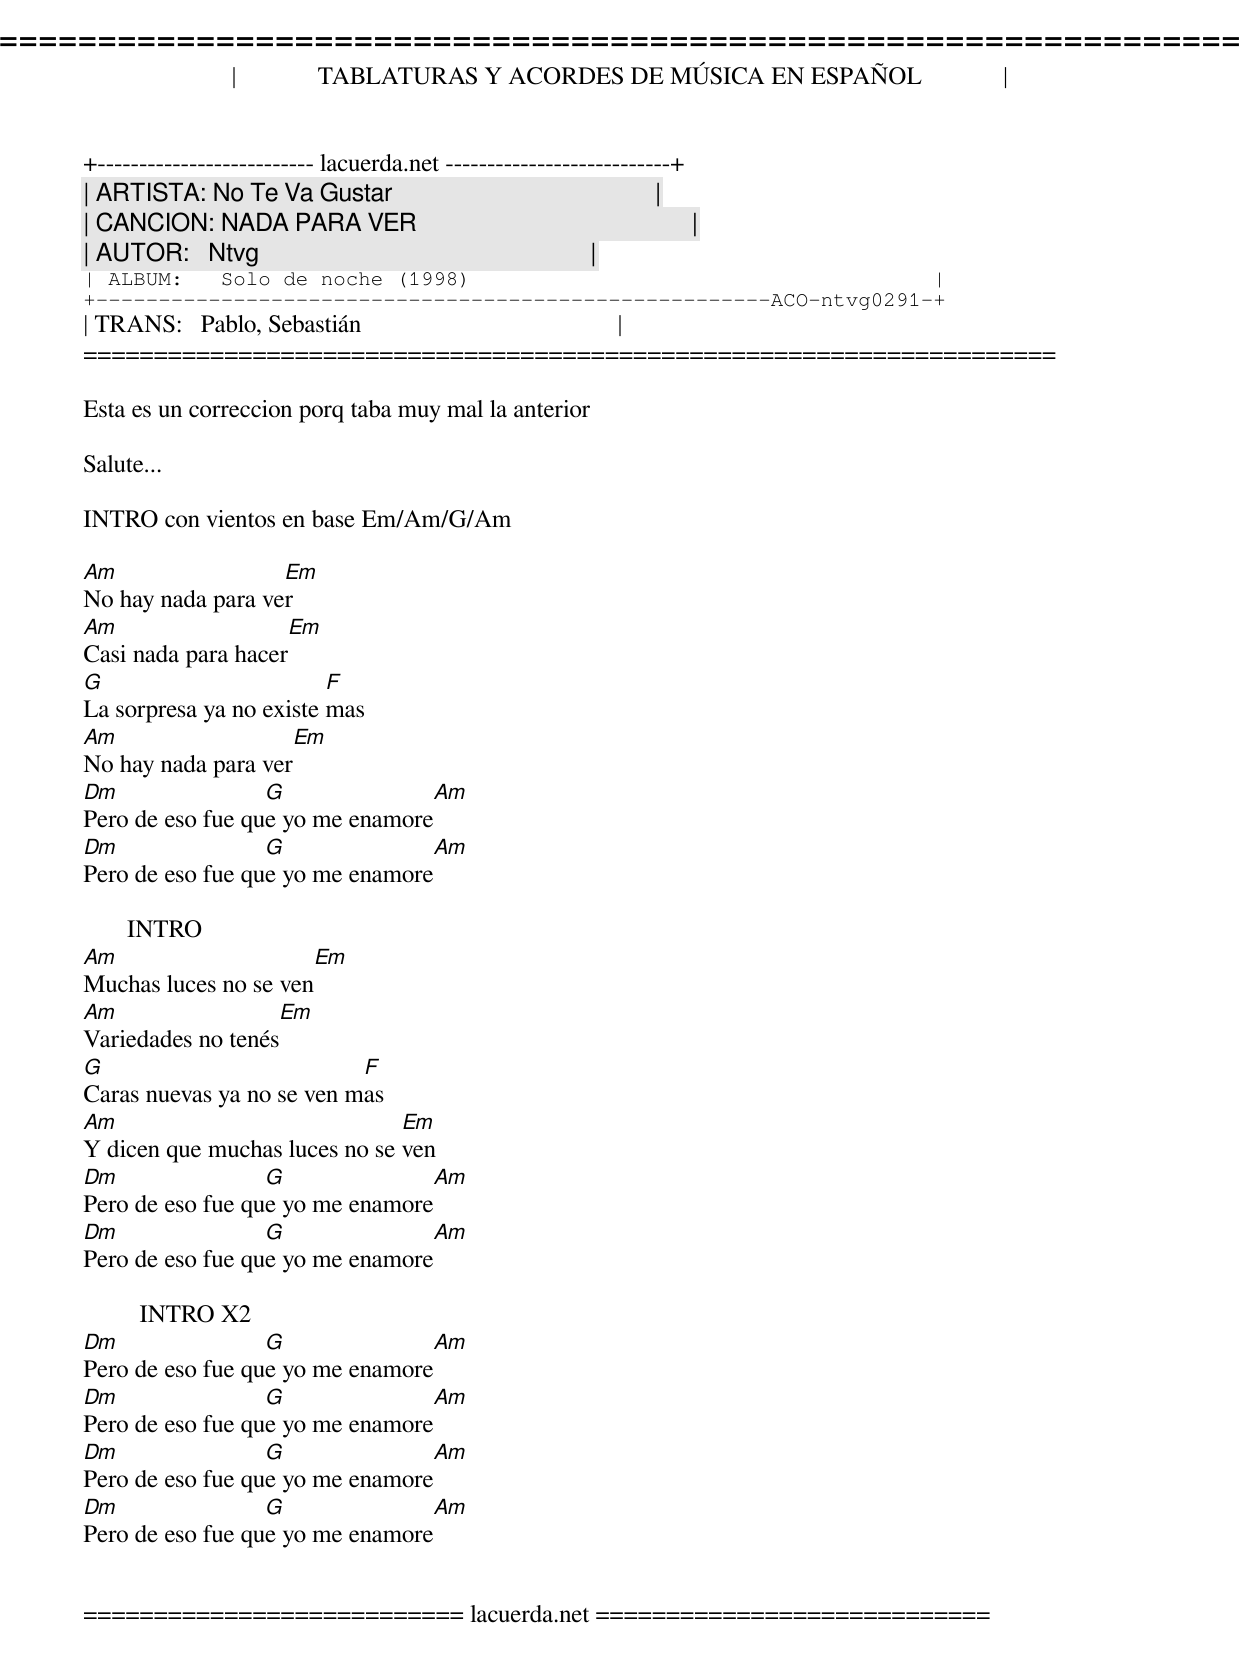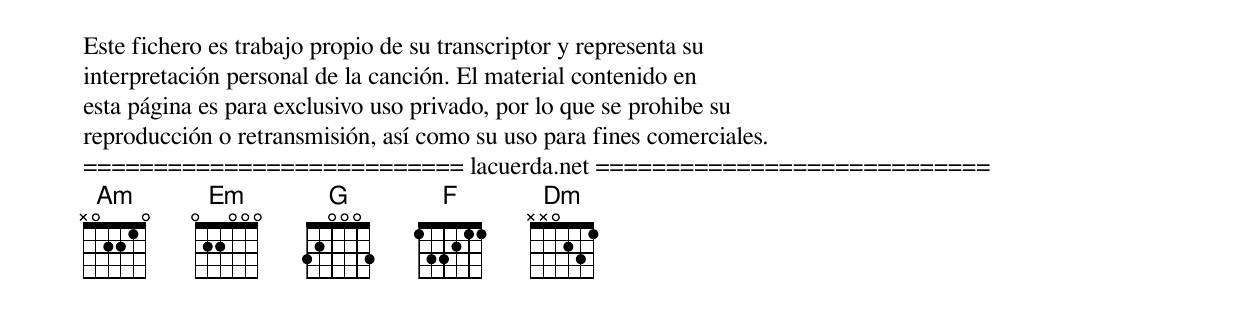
=====================================================================
|             TABLATURAS Y ACORDES DE MÚSICA EN ESPAÑOL             |
+-------------------------- lacuerda.net ---------------------------+
| ARTISTA: No Te Va Gustar                                          |
| CANCION: NADA PARA VER                                            |
| AUTOR:   Ntvg                                                     |
| ALBUM:   Solo de noche (1998)                                     |
+------------------------------------------------------ACO-ntvg0291-+
| TRANS:   Pablo, Sebastián                                         |
=====================================================================

Esta es un correccion porq taba muy mal la anterior

Salute...

INTRO con vientos en base Em/Am/G/Am

Am                 Em
No hay nada para ver
Am                  Em
Casi nada para hacer
G                        F
La sorpresa ya no existe mas
Am                     Em
No hay nada para ver
Dm                G                       Am
Pero de eso fue que yo me enamore
Dm                G                       Am
Pero de eso fue que yo me enamore

       INTRO
Am                    Em
Muchas luces no se ven
Am                    Em
Variedades no tenés
G                          F
Caras nuevas ya no se ven mas
Am                             Em
Y dicen que muchas luces no se ven
Dm                G                       Am
Pero de eso fue que yo me enamore
Dm                G                       Am
Pero de eso fue que yo me enamore

         INTRO X2
Dm                G                       Am
Pero de eso fue que yo me enamore
Dm                G                       Am
Pero de eso fue que yo me enamore
Dm                G                       Am
Pero de eso fue que yo me enamore
Dm                G                       Am
Pero de eso fue que yo me enamore


=========================== lacuerda.net ============================
Este fichero es trabajo propio de su transcriptor y representa su
interpretación personal de la canción. El material contenido en
esta página es para exclusivo uso privado, por lo que se prohibe su
reproducción o retransmisión, así como su uso para fines comerciales.
=========================== lacuerda.net ============================
